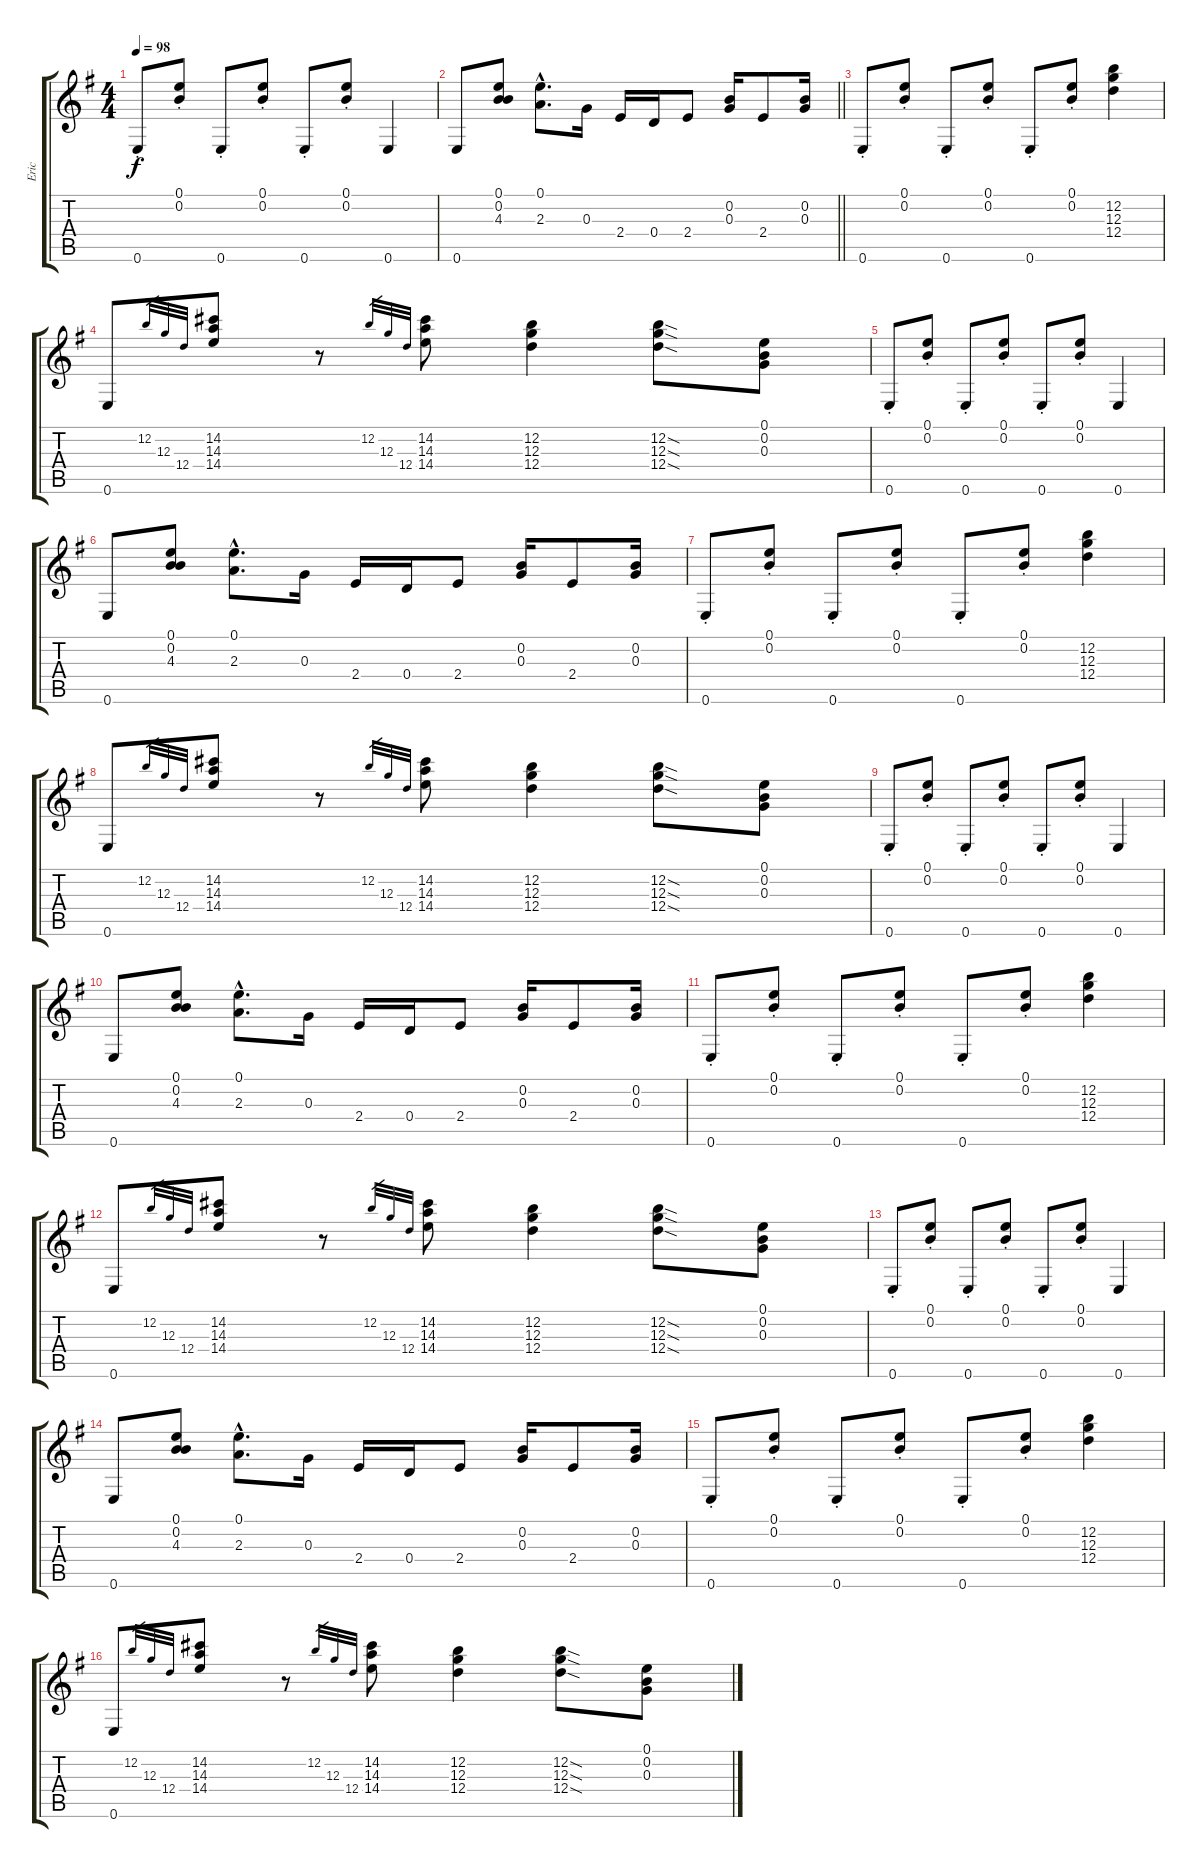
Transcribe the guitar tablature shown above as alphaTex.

\track ("Eric" "Eric") {instrument electricguitarjazz}
\staff {score tabs}
\tuning (E4 B3 G3 D3 A2 E2) {hide}
\ts (4 4)
\tempo 98
\clef g2
\ks eminor
0.6{st}.8{dy f} (0.1{st} 0.2{st}).8 0.6{st}.8 (0.1{st} 0.2{st}).8 0.6{st}.8 (0.1{st} 0.2{st}).8 0.6.4 |
\barLineRight lightlight
0.6.8 (0.1 0.2 4.3).8 (0.1{hac} 2.3{hac}).8{d} 0.3.16 2.4.16 0.4.16 2.4.8 (0.2 0.3).16 2.4.8 (0.2 0.3).16 |
0.6{st}.8 (0.1{st} 0.2{st}).8 0.6{st}.8 (0.1{st} 0.2{st}).8 0.6{st}.8 (0.1{st} 0.2{st}).8 (12.2 12.3 12.4).4 |
0.6.8 12.2.32{gr} 12.3.32{gr} 12.4.32{gr} (14.2 14.3 14.4).8 r.8 12.2.32{gr} 12.3.32{gr} 12.4.32{gr} (14.2 14.3 14.4).8 (12.2 12.3 12.4).4 (12.2{sod} 12.3{sod} 12.4{sod}).8 (0.1 0.2 0.3).8 |
0.6{st}.8 (0.1{st} 0.2{st}).8 0.6{st}.8 (0.1{st} 0.2{st}).8 0.6{st}.8 (0.1{st} 0.2{st}).8 0.6.4 |
0.6.8 (0.1 0.2 4.3).8 (0.1{hac} 2.3{hac}).8{d} 0.3.16 2.4.16 0.4.16 2.4.8 (0.2 0.3).16 2.4.8 (0.2 0.3).16 |
0.6{st}.8{volume 12} (0.1{st} 0.2{st}).8 0.6{st}.8 (0.1{st} 0.2{st}).8 0.6{st}.8 (0.1{st} 0.2{st}).8 (12.2 12.3 12.4).4 |
0.6.8 12.2.32{gr} 12.3.32{gr} 12.4.32{gr} (14.2 14.3 14.4).8 r.8 12.2.32{gr} 12.3.32{gr} 12.4.32{gr} (14.2 14.3 14.4).8 (12.2 12.3 12.4).4 (12.2{sod} 12.3{sod} 12.4{sod}).8 (0.1 0.2 0.3).8 |
0.6{st}.8 (0.1{st} 0.2{st}).8 0.6{st}.8 (0.1{st} 0.2{st}).8 0.6{st}.8 (0.1{st} 0.2{st}).8 0.6.4 |
0.6.8 (0.1 0.2 4.3).8 (0.1{hac} 2.3{hac}).8{d} 0.3.16 2.4.16 0.4.16 2.4.8 (0.2 0.3).16 2.4.8 (0.2 0.3).16 |
0.6{st}.8 (0.1{st} 0.2{st}).8 0.6{st}.8 (0.1{st} 0.2{st}).8 0.6{st}.8 (0.1{st} 0.2{st}).8 (12.2 12.3 12.4).4 |
0.6.8 12.2.32{gr} 12.3.32{gr} 12.4.32{gr} (14.2 14.3 14.4).8 r.8 12.2.32{gr} 12.3.32{gr} 12.4.32{gr} (14.2 14.3 14.4).8 (12.2 12.3 12.4).4 (12.2{sod} 12.3{sod} 12.4{sod}).8 (0.1 0.2 0.3).8 |
0.6{st}.8 (0.1{st} 0.2{st}).8 0.6{st}.8 (0.1{st} 0.2{st}).8 0.6{st}.8 (0.1{st} 0.2{st}).8 0.6.4 |
0.6.8 (0.1 0.2 4.3).8 (0.1{hac} 2.3{hac}).8{d} 0.3.16 2.4.16 0.4.16 2.4.8 (0.2 0.3).16 2.4.8 (0.2 0.3).16 |
0.6{st}.8 (0.1{st} 0.2{st}).8 0.6{st}.8 (0.1{st} 0.2{st}).8 0.6{st}.8 (0.1{st} 0.2{st}).8 (12.2 12.3 12.4).4 |
0.6.8 12.2.32{gr} 12.3.32{gr} 12.4.32{gr} (14.2 14.3 14.4).8 r.8 12.2.32{gr} 12.3.32{gr} 12.4.32{gr} (14.2 14.3 14.4).8 (12.2 12.3 12.4).4 (12.2{sod} 12.3{sod} 12.4{sod}).8 (0.1 0.2 0.3).8
